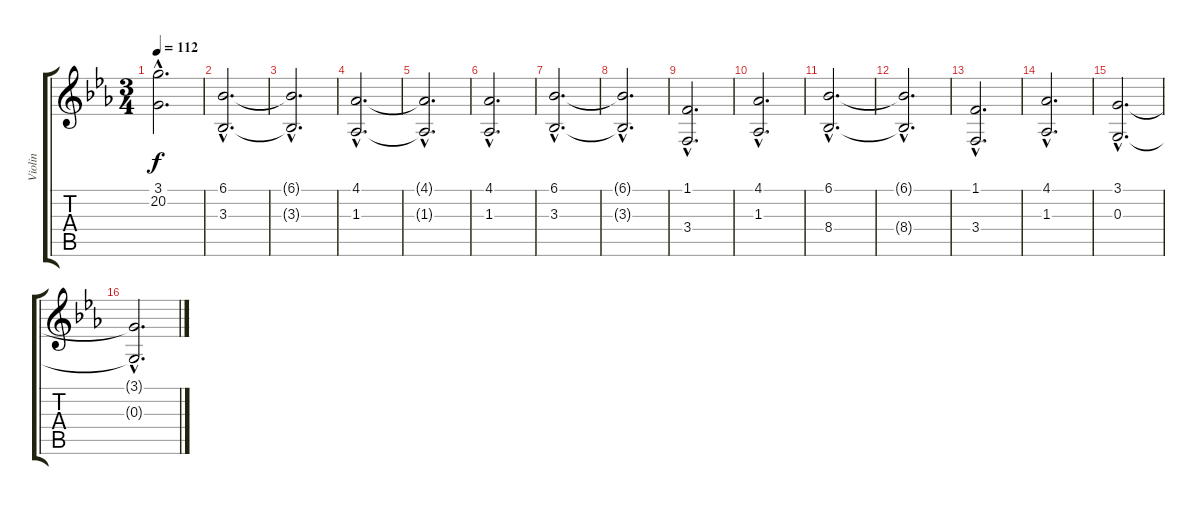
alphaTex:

\track ("Violin" "Violin") {instrument tremolostrings}
\staff {score tabs}
\tuning (E4 B3 G3 D3 A2 E2) {hide}
\ts (3 4)
\tempo 112
\clef g2
\ks cminor
(3.1{hac} 20.2{hac}).2{d dy f} |
(6.1{hac} 3.3{hac}).2{d} |
(6.1{hac t} 3.3{hac t}).2{d} |
(4.1{hac} 1.3{hac}).2{d} |
(4.1{hac t} 1.3{hac t}).2{d} |
(4.1{hac} 1.3{hac}).2{d} |
(6.1{hac} 3.3{hac}).2{d} |
(6.1{hac t} 3.3{hac t}).2{d} |
(1.1{hac} 3.4{hac}).2{d} |
(4.1{hac} 1.3{hac}).2{d} |
(6.1{hac} 8.4{hac}).2{d} |
(6.1{hac t} 8.4{hac t}).2{d} |
(1.1{hac} 3.4{hac}).2{d} |
(4.1{hac} 1.3{hac}).2{d} |
(3.1{hac} 0.3{hac}).2{d volume 5} |
(3.1{hac t} 0.3{hac t}).2{d volume 4}
